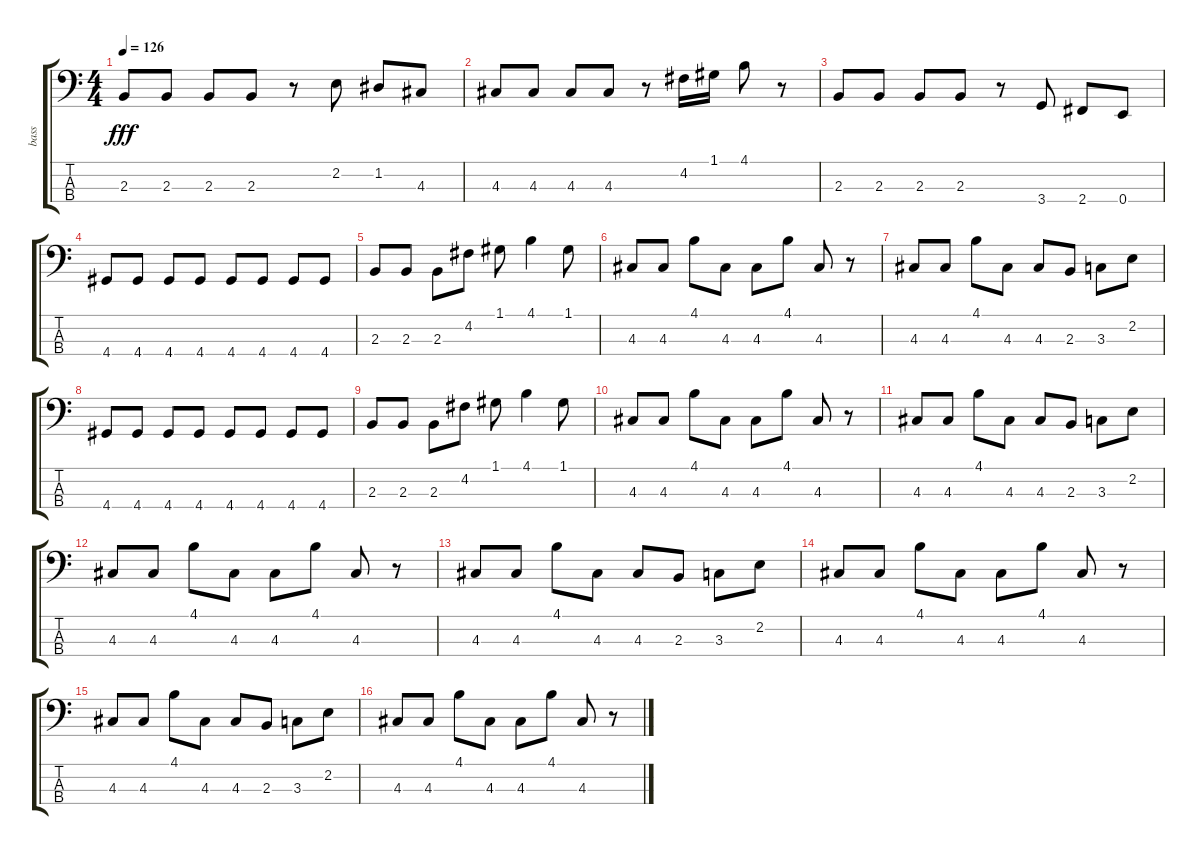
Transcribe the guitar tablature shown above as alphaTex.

\track ("bass" "bass") {instrument electricbassfinger}
\staff {score tabs}
\tuning (G2 D2 A1 E1) {hide}
\ts (4 4)
\tempo 126
\clef f4
\ks c
2.3.8{dy fff} 2.3.8 2.3.8 2.3.8 r.8 2.2.8 1.2.8 4.3.8 |
4.3.8 4.3.8 4.3.8 4.3.8 r.8 4.2.16 1.1.16 4.1.8 r.8 |
2.3.8 2.3.8 2.3.8 2.3.8 r.8 3.4.8 2.4.8 0.4.8 |
4.4.8 4.4.8 4.4.8 4.4.8 4.4.8 4.4.8 4.4.8 4.4.8 |
2.3.8 2.3.8 2.3.8 4.2.8 1.1.8 4.1.4 1.1.8 |
4.3.8 4.3.8 4.1.8 4.3.8 4.3.8 4.1.8 4.3.8 r.8 |
4.3.8 4.3.8 4.1.8 4.3.8 4.3.8 2.3.8 3.3.8 2.2.8 |
4.4.8 4.4.8 4.4.8 4.4.8 4.4.8 4.4.8 4.4.8 4.4.8 |
2.3.8 2.3.8 2.3.8 4.2.8 1.1.8 4.1.4 1.1.8 |
4.3.8 4.3.8 4.1.8 4.3.8 4.3.8 4.1.8 4.3.8 r.8 |
4.3.8 4.3.8 4.1.8 4.3.8 4.3.8 2.3.8 3.3.8 2.2.8 |
4.3.8 4.3.8 4.1.8 4.3.8 4.3.8 4.1.8 4.3.8 r.8 |
4.3.8 4.3.8 4.1.8 4.3.8 4.3.8 2.3.8 3.3.8 2.2.8 |
4.3.8 4.3.8 4.1.8 4.3.8 4.3.8 4.1.8 4.3.8 r.8 |
4.3.8 4.3.8 4.1.8 4.3.8 4.3.8 2.3.8 3.3.8 2.2.8 |
4.3.8 4.3.8 4.1.8 4.3.8 4.3.8 4.1.8 4.3.8 r.8
